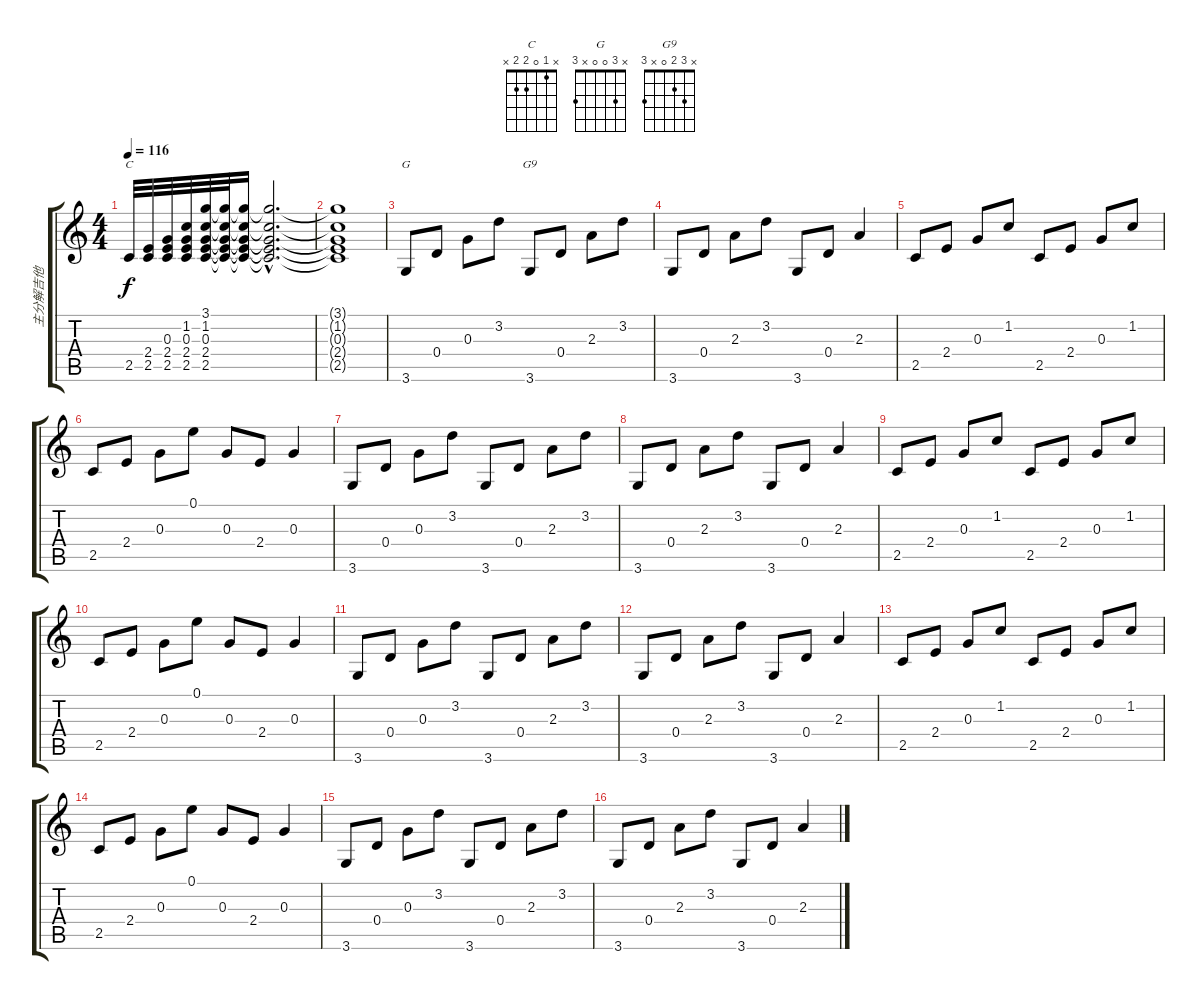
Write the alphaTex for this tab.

\track ("主分解吉他" "主分解吉他") {instrument acousticguitarsteel}
\staff {score tabs}
\tuning (E4 B3 G3 D3 Bb2 E2) {hide}
\chord ("C" x 1 0 2 2 x)
\chord ("G" x 3 0 0 x 3)
\chord ("G9" x 3 2 0 x 3)
\ts (4 4)
\tempo 116
\clef g2
\ks c
2.5.32{ch "C" dy f} (2.4 2.5).32 (0.3 2.4 2.5).32 (1.2 0.3 2.4 2.5).32 (3.1 1.2 0.3 2.4 2.5).32 (3.1{t} 1.2{t} 0.3{t} 2.4{t} 2.5{t}).32 (3.1{t} 1.2{t} 0.3{t} 2.4{t} 2.5{t}).16 (3.1{hac t} 1.2{hac t} 0.3{hac t} 2.4{hac t} 2.5{hac t}).2{d} |
(3.1{t} 1.2{t} 0.3{t} 2.4{t} 2.5{t}).1 |
3.6.8{ch "G"} 0.4.8 0.3.8 3.2.8 3.6.8{ch "G9"} 0.4.8 2.3.8 3.2.8 |
3.6.8 0.4.8 2.3.8 3.2.8 3.6.8 0.4.8 2.3.4 |
2.5.8 2.4.8 0.3.8 1.2.8 2.5.8 2.4.8 0.3.8 1.2.8 |
2.5.8 2.4.8 0.3.8 0.1.8 0.3.8 2.4.8 0.3.4 |
3.6.8 0.4.8 0.3.8 3.2.8 3.6.8 0.4.8 2.3.8 3.2.8 |
3.6.8 0.4.8 2.3.8 3.2.8 3.6.8 0.4.8 2.3.4 |
2.5.8 2.4.8 0.3.8 1.2.8 2.5.8 2.4.8 0.3.8 1.2.8 |
2.5.8 2.4.8 0.3.8 0.1.8 0.3.8 2.4.8 0.3.4 |
3.6.8 0.4.8 0.3.8 3.2.8 3.6.8 0.4.8 2.3.8 3.2.8 |
3.6.8 0.4.8 2.3.8 3.2.8 3.6.8 0.4.8 2.3.4 |
2.5.8 2.4.8 0.3.8 1.2.8 2.5.8 2.4.8 0.3.8 1.2.8 |
2.5.8 2.4.8 0.3.8 0.1.8 0.3.8 2.4.8 0.3.4 |
3.6.8 0.4.8 0.3.8 3.2.8 3.6.8 0.4.8 2.3.8 3.2.8 |
3.6.8 0.4.8 2.3.8 3.2.8 3.6.8 0.4.8 2.3.4
